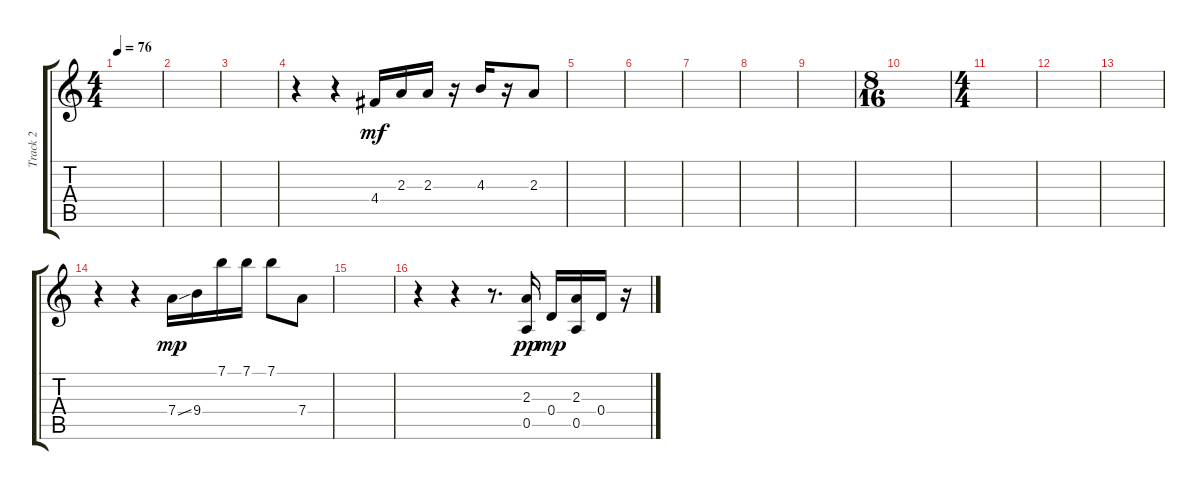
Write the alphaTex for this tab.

\track ("Track 2" "Track 2") {instrument acousticguitarnylon}
\staff {score tabs}
\tuning (E4 B3 G3 D3 A2 E2) {hide}
\ts (4 4)
\tempo 76
\clef g2
\ks c
|
|
|
r.4 r.4 4.4.16{dy mf} 2.3.16 2.3.16 r.16 4.3.16 r.16 2.3.8 |
|
|
|
|
|
\ts (8 16)
|
\ts (4 4)
|
|
|
r.4 r.4 7.4{ss}.16{dy mp} 9.4.16 7.1.16 7.1.16 7.1.8 7.4.8 |
|
r.4 r.4 r.8{d} (2.3 0.5).16{dy pp} 0.4.16{dy mp} (2.3 0.5).16 0.4.16 r.16
